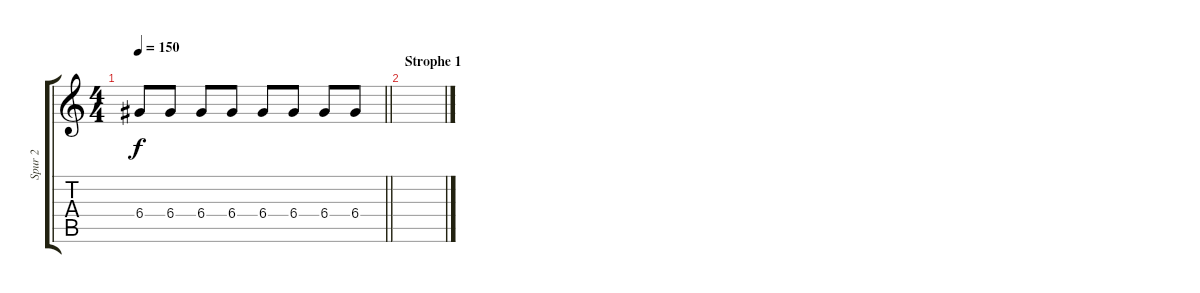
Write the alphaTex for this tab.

\track ("Spur 2" "Spur 2") {instrument electricguitarjazz}
\staff {score tabs}
\tuning (E4 B3 G3 D3 A2 E2) {hide}
\ts (4 4)
\tempo 150
\clef g2
\barLineRight lightlight
\ks c
6.4.8{dy f} 6.4.8 6.4.8 6.4.8 6.4.8 6.4.8 6.4.8 6.4.8 |
\section ("" "Strophe 1")
